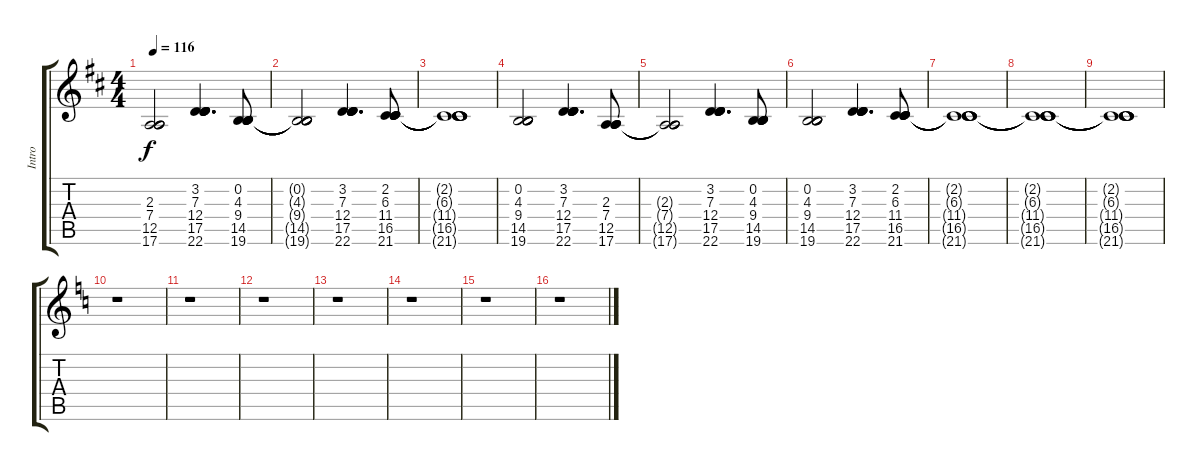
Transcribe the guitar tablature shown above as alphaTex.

\track ("Intro" "Intro") {instrument stringensemble1}
\staff {score tabs}
\tuning (E4 B3 G3 D3 A2 E2) {hide}
\ts (4 4)
\tempo 116
\clef g2
\ks d
(2.3{t} 7.4{t} 12.5{t} 17.6{t}).2{dy f} (3.2 7.3 12.4 17.5 22.6).4{d} (0.2 4.3 9.4 14.5 19.6).8 |
(0.2{t} 4.3{t} 9.4{t} 14.5{t} 19.6{t}).2 (3.2 7.3 12.4 17.5 22.6).4{d} (2.2 6.3 11.4 16.5 21.6).8 |
(2.2{t} 6.3{t} 11.4{t} 16.5{t} 21.6{t}).1 |
(0.2 4.3 9.4 14.5 19.6).2 (3.2 7.3 12.4 17.5 22.6).4{d} (2.3 7.4 12.5 17.6).8 |
(2.3{t} 7.4{t} 12.5{t} 17.6{t}).2 (3.2 7.3 12.4 17.5 22.6).4{d} (0.2 4.3 9.4 14.5 19.6).8 |
(0.2 4.3 9.4 14.5 19.6).2 (3.2 7.3 12.4 17.5 22.6).4{d} (2.2 6.3 11.4 16.5 21.6).8 |
(2.2{t} 6.3{t} 11.4{t} 16.5{t} 21.6{t}).1{volume 0} |
(2.2{t} 6.3{t} 11.4{t} 16.5{t} 21.6{t}).1 |
(2.2{t} 6.3{t} 11.4{t} 16.5{t} 21.6{t}).1 |
\ks c
r.1 |
r.1 |
r.1 |
r.1 |
r.1 |
r.1 |
r.1
